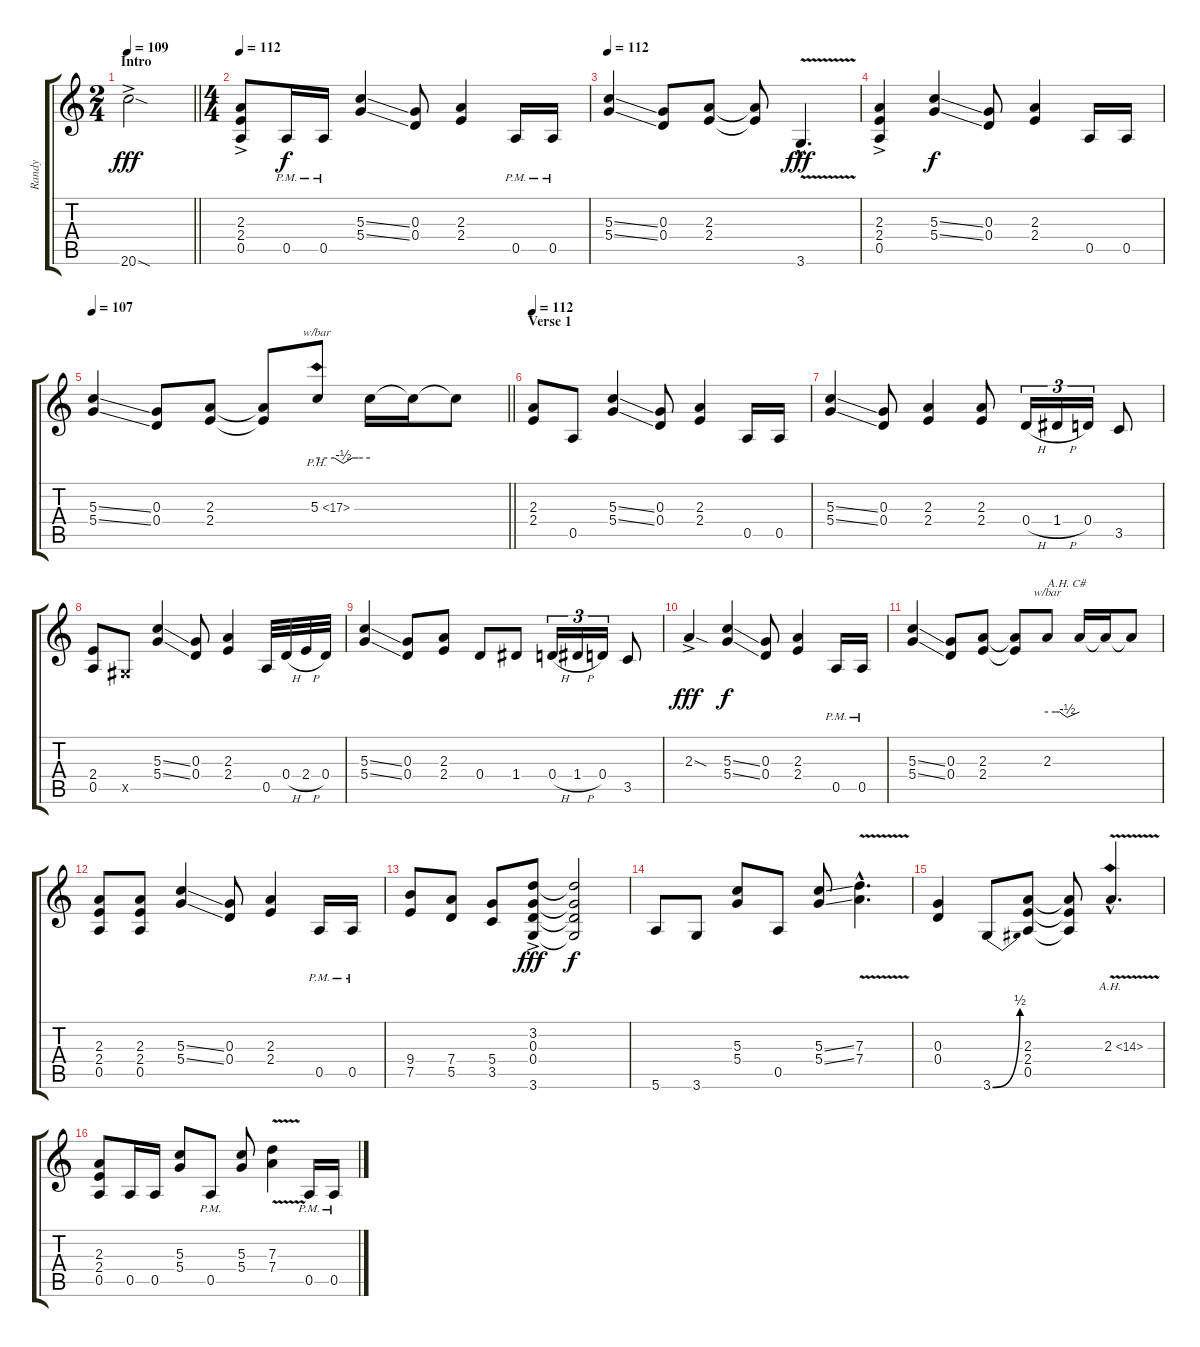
\track ("Randy" "Randy") {instrument overdrivenguitar}
\staff {score tabs}
\tuning (E4 B3 G3 D3 A2 E2) {hide}
\ts (2 4)
\section ("" "Intro")
\tempo 109
\clef g2
\barLineRight lightlight
\ks c
20.6{sod ac}.2{dy fff instrument overdrivenguitar} |
\ts (4 4)
\tempo 112
(2.3 2.4 0.5{ac}).8 0.5{pm}.16{dy f} 0.5{pm}.16 (5.3{ss} 5.4{ss}).4 (0.3 0.4).8 (2.3 2.4).4 0.5{pm}.16 0.5{pm}.16 |
\tempo 112
(5.3{ss} 5.4{ss}).4 (0.3 0.4).8 (2.3 2.4).8 (2.3{t} 2.4{t}).8 3.6{v hac}.4{d dy fff} |
(2.3 2.4 0.5{ac}).4 (5.3{ss} 5.4{ss}).4{dy f} (0.3 0.4).8 (2.3 2.4).4 0.5.16 0.5.16 |
\tempo 107
\barLineRight lightlight
(5.3{ss} 5.4{ss}).4 (0.3 0.4).8 (2.3 2.4).8 (2.3{t} 2.4{t}).8 5.3{ph 12}.8{tbe (custom default 0 0 20 0 30 -2 40 0 47 0 60 0)} 5.3{t}.16 5.3{t}.16 5.3{t}.8 |
\section ("" "Verse 1")
\tempo 112
(2.3 2.4).8 0.5.8 (5.3{ss} 5.4{ss}).4 (0.3 0.4).8 (2.3 2.4).4 0.5.16 0.5.16 |
(5.3{ss} 5.4{ss}).4 (0.3 0.4).8 (2.3 2.4).4 (2.3 2.4).8 0.4{h}.16{tu (3 2)} 1.4{h}.16{tu (3 2)} 0.4.16{tu (3 2)} 3.5.8 |
(2.4 0.5).8 -1.5{x}.8 (5.3{ss} 5.4{ss}).4 (0.3 0.4).8 (2.3 2.4).4 0.5.32 0.4{h}.32 2.4{h}.32 0.4.32 |
(5.3{ss} 5.4{ss}).4 (0.3 0.4).8 (2.3 2.4).8 0.4.8 1.4.8 0.4{h}.16{tu (3 2)} 1.4{h}.16{tu (3 2)} 0.4.16{tu (3 2)} 3.5.8 |
2.3{sod ac}.4{dy fff} (5.3{ss} 5.4{ss}).4{dy f} (0.3 0.4).8 (2.3 2.4).4 0.5{pm}.16 0.5{pm}.16 |
(5.3{ss} 5.4{ss}).4 (0.3 0.4).8 (2.3 2.4).8 (2.3{t} 2.4{t}).8 2.3.8{tbe (custom default 0 0 15 0 23 0 37 -2 60 0) txt "A.H. C#" volume 0} 2.3{t}.16 2.3{t}.16 2.3{t}.8 |
(2.3 2.4 0.5).8{volume 16} (2.3 2.4 0.5).8 (5.3{ss} 5.4{ss}).4 (0.3 0.4).8 (2.3 2.4).4 0.5{pm}.16 0.5{pm}.16 |
(9.4 7.5).8 (7.4 5.5).8 (5.4 3.5).8 (3.2 0.3 0.4 3.6{ac}).8{dy fff} (3.2{t} 0.3{t} 0.4{t} 3.6{t}).2{dy f} |
5.6.8 3.6.8 (5.3 5.4).8 0.5.8 (5.3{ss} 5.4{ss}).8 (7.3{v hac} 7.4{v hac}).4{d} |
(0.3 0.4).4 3.6{be (bend 0 0 60 2)}.8 (2.3 2.4 0.5).8 (2.3{t} 2.4{t} 0.5{t}).8 2.3{ah 12 v hac}.4{d} |
(2.3 2.4 0.5).8 0.5.16 0.5.16 (5.3 5.4).8 0.5{pm}.8 (5.3 5.4).8 (7.3{v} 7.4{v}).4 0.5{pm}.16 0.5{pm}.16
